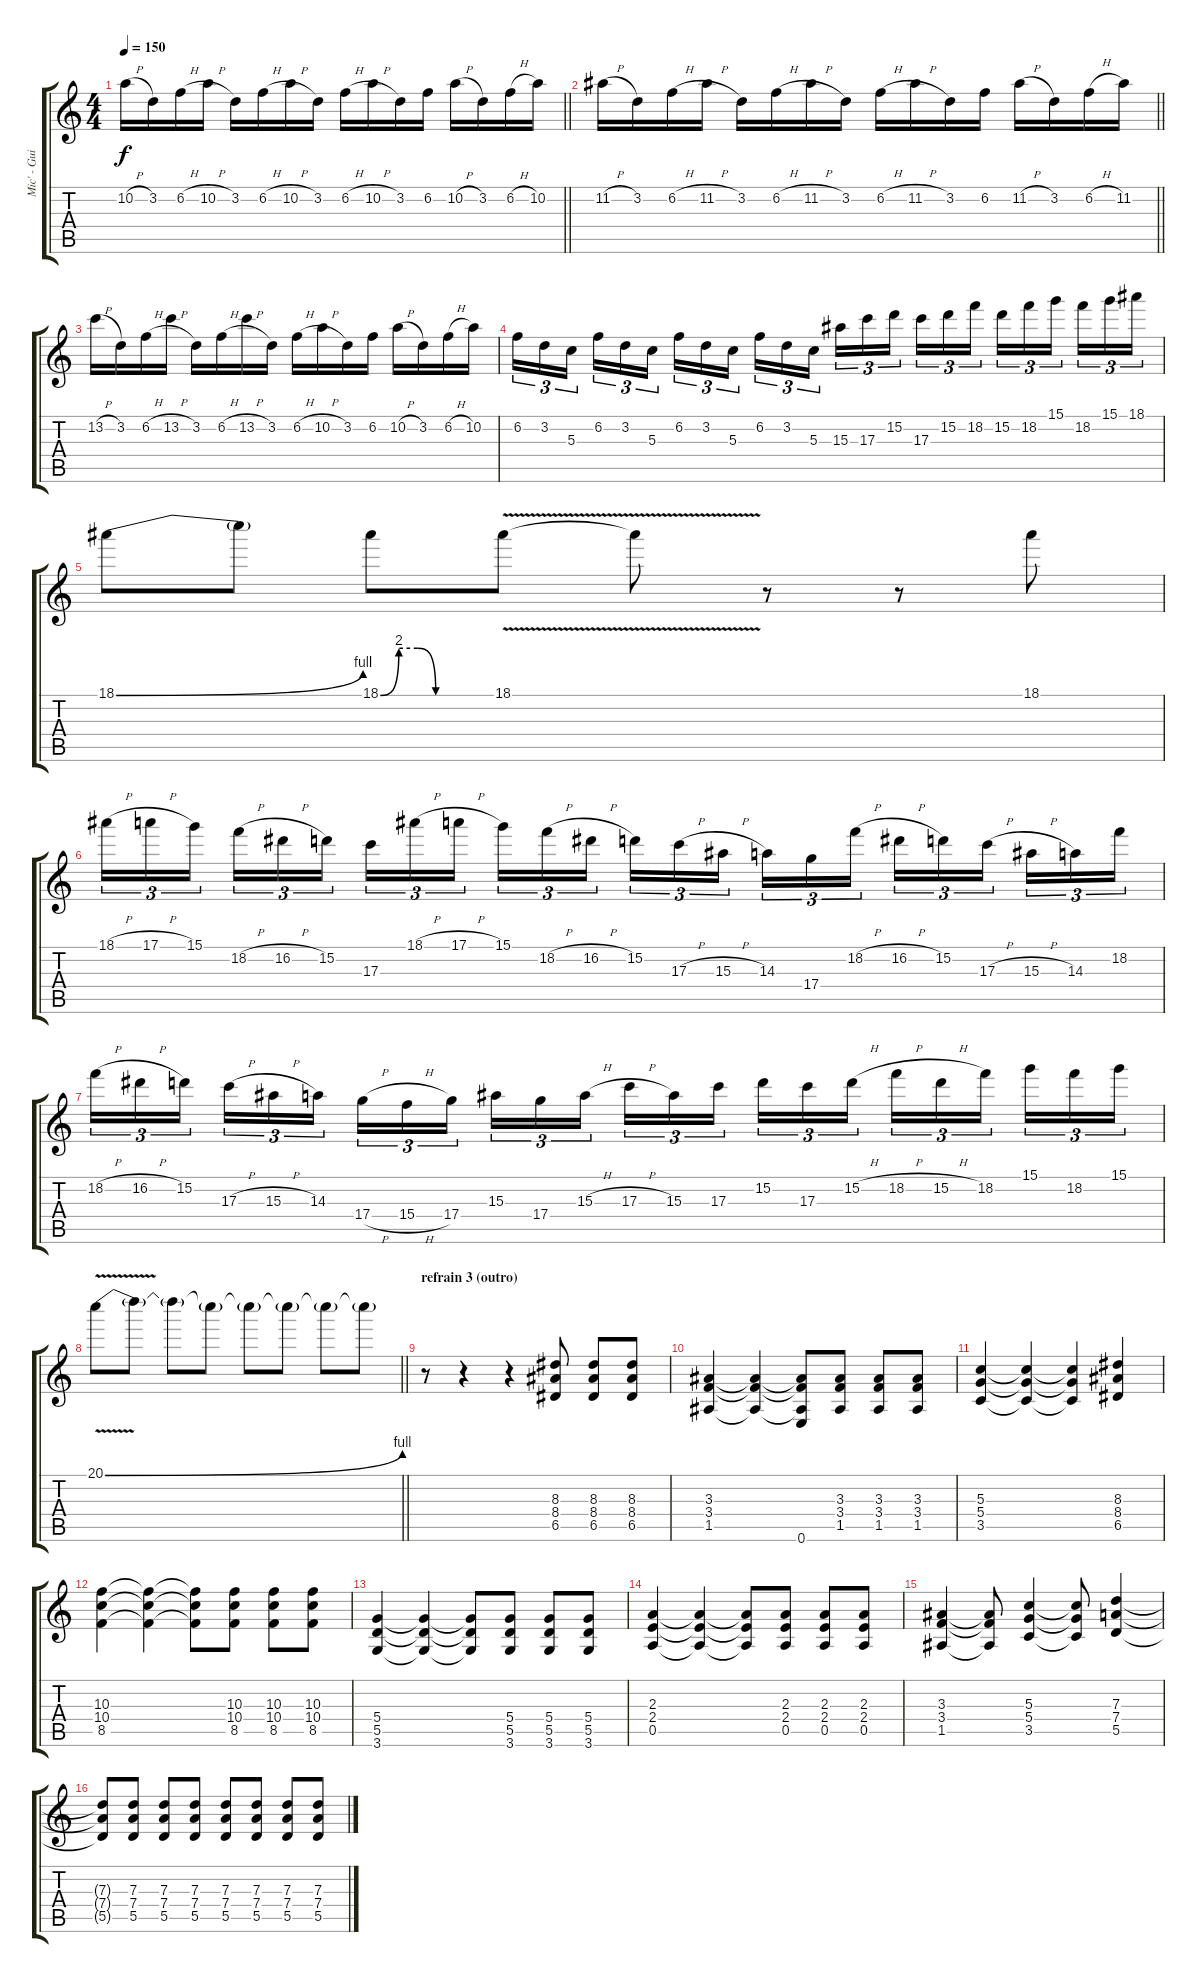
\track ("Mic' - Guitare" "Mic' - Gui") {instrument overdrivenguitar}
\staff {score tabs}
\tuning (E4 B3 G3 D3 A2 E2) {hide}
\ts (4 4)
\tempo 150
\clef g2
\barLineRight lightlight
\ks c
10.2{h}.16{dy f} 3.2.16 6.2{h}.16 10.2{h}.16 3.2.16 6.2{h}.16 10.2{h}.16 3.2.16 6.2{h}.16 10.2{h}.16 3.2.16 6.2.16 10.2{h}.16 3.2.16 6.2{h}.16 10.2.16 |
\barLineRight lightlight
11.2{h}.16 3.2.16 6.2{h}.16 11.2{h}.16 3.2.16 6.2{h}.16 11.2{h}.16 3.2.16 6.2{h}.16 11.2{h}.16 3.2.16 6.2.16 11.2{h}.16 3.2.16 6.2{h}.16 11.2.16 |
13.2{h}.16 3.2.16 6.2{h}.16 13.2{h}.16 3.2.16 6.2{h}.16 13.2{h}.16 3.2.16 6.2{h}.16 10.2{h}.16 3.2.16 6.2.16 10.2{h}.16 3.2.16 6.2{h}.16 10.2.16 |
6.2.16{tu (3 2)} 3.2.16{tu (3 2)} 5.3.16{tu (3 2) beam splitsecondary} 6.2.16{tu (3 2)} 3.2.16{tu (3 2)} 5.3.16{tu (3 2)} 6.2.16{tu (3 2)} 3.2.16{tu (3 2)} 5.3.16{tu (3 2) beam splitsecondary} 6.2.16{tu (3 2)} 3.2.16{tu (3 2)} 5.3.16{tu (3 2)} 15.3.16{tu (3 2)} 17.3.16{tu (3 2)} 15.2.16{tu (3 2) beam splitsecondary} 17.3.16{tu (3 2)} 15.2.16{tu (3 2)} 18.2.16{tu (3 2)} 15.2.16{tu (3 2)} 18.2.16{tu (3 2)} 15.1.16{tu (3 2) beam splitsecondary} 18.2.16{tu (3 2)} 15.1.16{tu (3 2)} 18.1.16{tu (3 2)} |
18.1{be (bend 0 0 60 4)}.8 18.1{t}.8 18.1{be (custom 0 0 10 8 20 8 30 0 60 0)}.8 18.1{v}.8 18.1{t}.8 r.8 r.8 18.1.8 |
18.1{h}.16{tu (3 2)} 17.1{h}.16{tu (3 2)} 15.1.16{tu (3 2) beam splitsecondary} 18.2{h}.16{tu (3 2)} 16.2{h}.16{tu (3 2)} 15.2.16{tu (3 2)} 17.3.16{tu (3 2)} 18.1{h}.16{tu (3 2)} 17.1{h}.16{tu (3 2) beam splitsecondary} 15.1.16{tu (3 2)} 18.2{h}.16{tu (3 2)} 16.2{h}.16{tu (3 2)} 15.2.16{tu (3 2)} 17.3{h}.16{tu (3 2)} 15.3{h}.16{tu (3 2) beam splitsecondary} 14.3.16{tu (3 2)} 17.4.16{tu (3 2)} 18.2{h}.16{tu (3 2)} 16.2{h}.16{tu (3 2)} 15.2.16{tu (3 2)} 17.3{h}.16{tu (3 2) beam splitsecondary} 15.3{h}.16{tu (3 2)} 14.3.16{tu (3 2)} 18.2.16{tu (3 2)} |
18.2{h}.16{tu (3 2)} 16.2{h}.16{tu (3 2)} 15.2.16{tu (3 2) beam splitsecondary} 17.3{h}.16{tu (3 2)} 15.3{h}.16{tu (3 2)} 14.3.16{tu (3 2)} 17.4{h}.16{tu (3 2)} 15.4{h}.16{tu (3 2)} 17.4.16{tu (3 2) beam splitsecondary} 15.3.16{tu (3 2)} 17.4.16{tu (3 2)} 15.3{h}.16{tu (3 2)} 17.3{h}.16{tu (3 2)} 15.3.16{tu (3 2)} 17.3.16{tu (3 2) beam splitsecondary} 15.2.16{tu (3 2)} 17.3.16{tu (3 2)} 15.2{h}.16{tu (3 2)} 18.2{h}.16{tu (3 2)} 15.2{h}.16{tu (3 2)} 18.2.16{tu (3 2) beam splitsecondary} 15.1.16{tu (3 2)} 18.2.16{tu (3 2)} 15.1.16{tu (3 2)} |
\barLineRight lightlight
20.1{be (bend 0 0 60 4) v}.8 20.1{t}.8 20.1{t}.8 20.1{t}.8 20.1{t}.8 20.1{t}.8 20.1{t}.8 20.1{t}.8 |
\section ("" "refrain 3 (outro)")
r.8 r.4 r.4 (8.3 8.4 6.5).8 (8.3 8.4 6.5).8 (8.3 8.4 6.5).8 |
(3.3 3.4 1.5).4 (3.3{t} 3.4{t} 1.5{t}).4 (3.3{t} 3.4{t} 1.5{t} 0.6).8 (3.3 3.4 1.5).8 (3.3 3.4 1.5).8 (3.3 3.4 1.5).8 |
(5.3 5.4 3.5).4 (5.3{t} 5.4{t} 3.5{t}).4 (5.3{t} 5.4{t} 3.5{t}).4 (8.3 8.4 6.5).4 |
(10.3 10.4 8.5).4 (10.3{t} 10.4{t} 8.5{t}).4 (10.3{t} 10.4{t} 8.5{t}).8 (10.3 10.4 8.5).8 (10.3 10.4 8.5).8 (10.3 10.4 8.5).8 |
(5.4 5.5 3.6).4 (5.4{t} 5.5{t} 3.6{t}).4 (5.4{t} 5.5{t} 3.6{t}).8 (5.4 5.5 3.6).8 (5.4 5.5 3.6).8 (5.4 5.5 3.6).8 |
(2.3 2.4 0.5).4 (2.3{t} 2.4{t} 0.5{t}).4 (2.3{t} 2.4{t} 0.5{t}).8 (2.3 2.4 0.5).8 (2.3 2.4 0.5).8 (2.3 2.4 0.5).8 |
(3.3 3.4 1.5).4 (3.3{t} 3.4{t} 1.5{t}).8 (5.3 5.4 3.5).4 (5.3{t} 5.4{t} 3.5{t}).8 (7.3 7.4 5.5).4 |
(7.3{t} 7.4{t} 5.5{t}).8 (7.3 7.4 5.5).8 (7.3 7.4 5.5).8 (7.3 7.4 5.5).8 (7.3 7.4 5.5).8 (7.3 7.4 5.5).8 (7.3 7.4 5.5).8 (7.3 7.4 5.5).8
